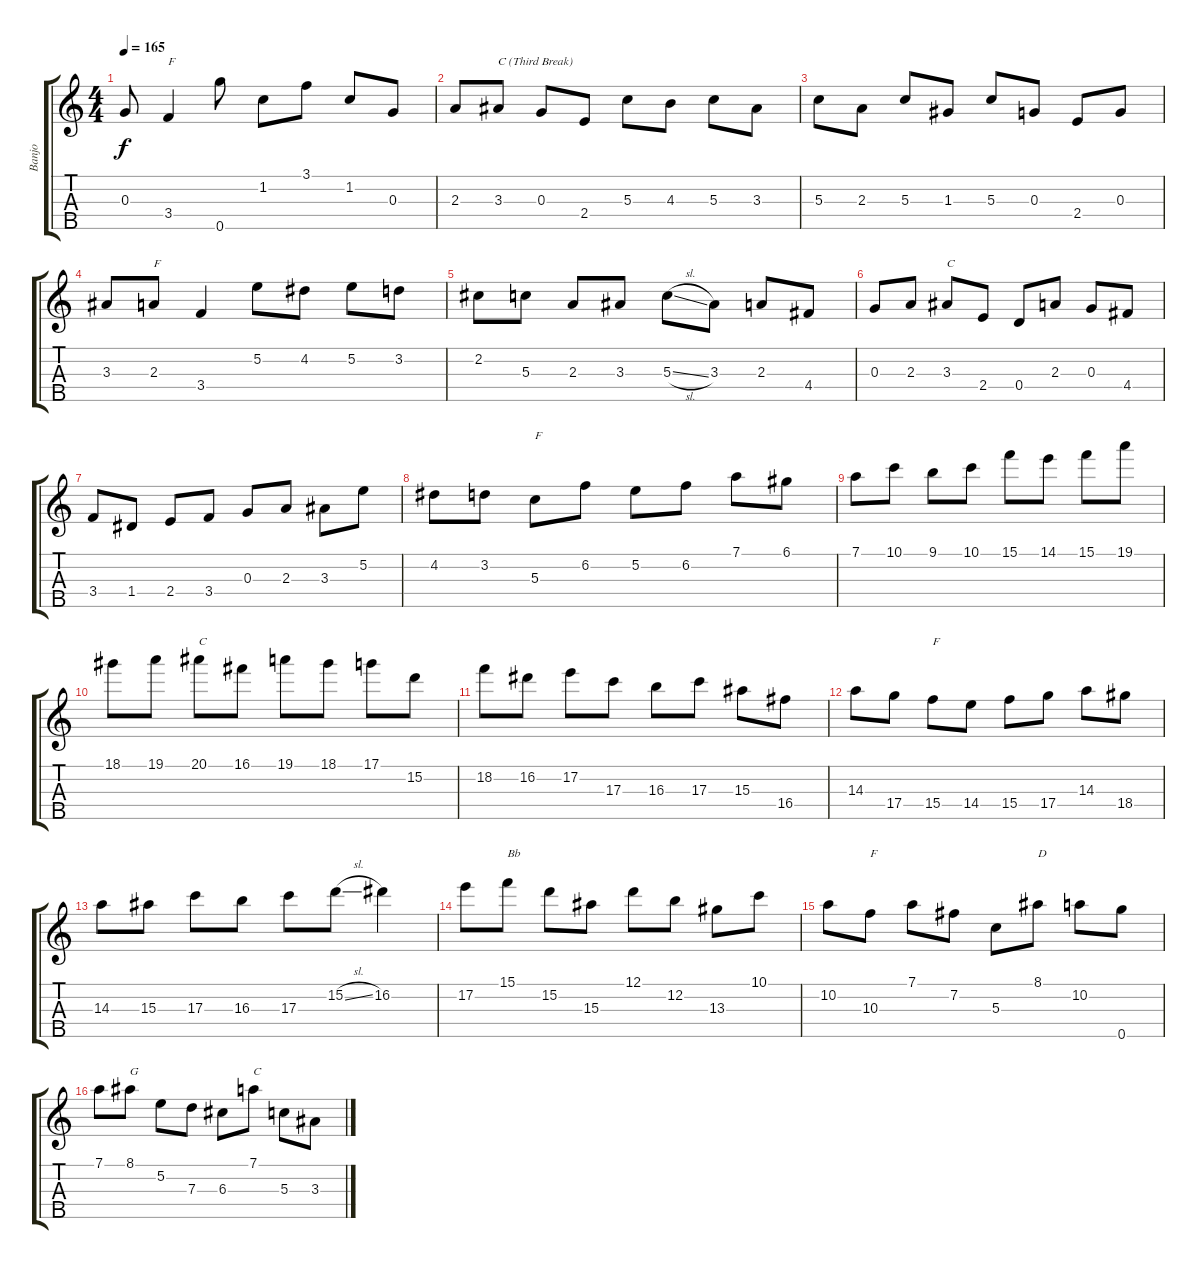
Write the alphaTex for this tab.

\track ("Banjo" "Banjo") {instrument electricguitarjazz}
\staff {score tabs}
\tuning (D4 B3 G3 D3 G4) {hide}
\ts (4 4)
\tempo 165
\clef g2
\ks c
0.3.8{dy f} 3.4.4{txt "F"} 0.5.8 1.2.8 3.1.8 1.2.8 0.3.8 |
2.3.8 3.3.8{txt "C (Third Break)"} 0.3.8 2.4.8 5.3.8 4.3.8 5.3.8 3.3.8 |
5.3.8 2.3.8 5.3.8 1.3.8 5.3.8 0.3.8 2.4.8 0.3.8 |
3.3.8 2.3.8{txt "F"} 3.4.4 5.2.8 4.2.8 5.2.8 3.2.8 |
2.2.8 5.3.8 2.3.8 3.3.8 5.3{sl}.8 3.3.8 2.3.8 4.4.8 |
0.3.8 2.3.8 3.3.8{txt "C"} 2.4.8 0.4.8 2.3.8 0.3.8 4.4.8 |
3.4.8 1.4.8 2.4.8 3.4.8 0.3.8 2.3.8 3.3.8 5.2.8 |
4.2.8 3.2.8 5.3.8{txt "F"} 6.2.8 5.2.8 6.2.8 7.1.8 6.1.8 |
7.1.8 10.1.8 9.1.8 10.1.8 15.1.8 14.1.8 15.1.8 19.1.8 |
18.1.8 19.1.8 20.1.8{txt "C"} 16.1.8 19.1.8 18.1.8 17.1.8 15.2.8 |
18.2.8 16.2.8 17.2.8 17.3.8 16.3.8 17.3.8 15.3.8 16.4.8 |
14.3.8 17.4.8 15.4.8{txt "F"} 14.4.8 15.4.8 17.4.8 14.3.8 18.4.8 |
14.3.8 15.3.8 17.3.8 16.3.8 17.3.8 15.2{sl}.8 16.2.4 |
17.2.8 15.1.8{txt "Bb"} 15.2.8 15.3.8 12.1.8 12.2.8 13.3.8 10.1.8 |
10.2.8 10.3.8{txt "F"} 7.1.8 7.2.8 5.3.8 8.1.8{txt "D"} 10.2.8 0.5.8 |
7.1.8 8.1.8{txt "G"} 5.2.8 7.3.8 6.3.8 7.1.8{txt "C"} 5.3.8 3.3.8
